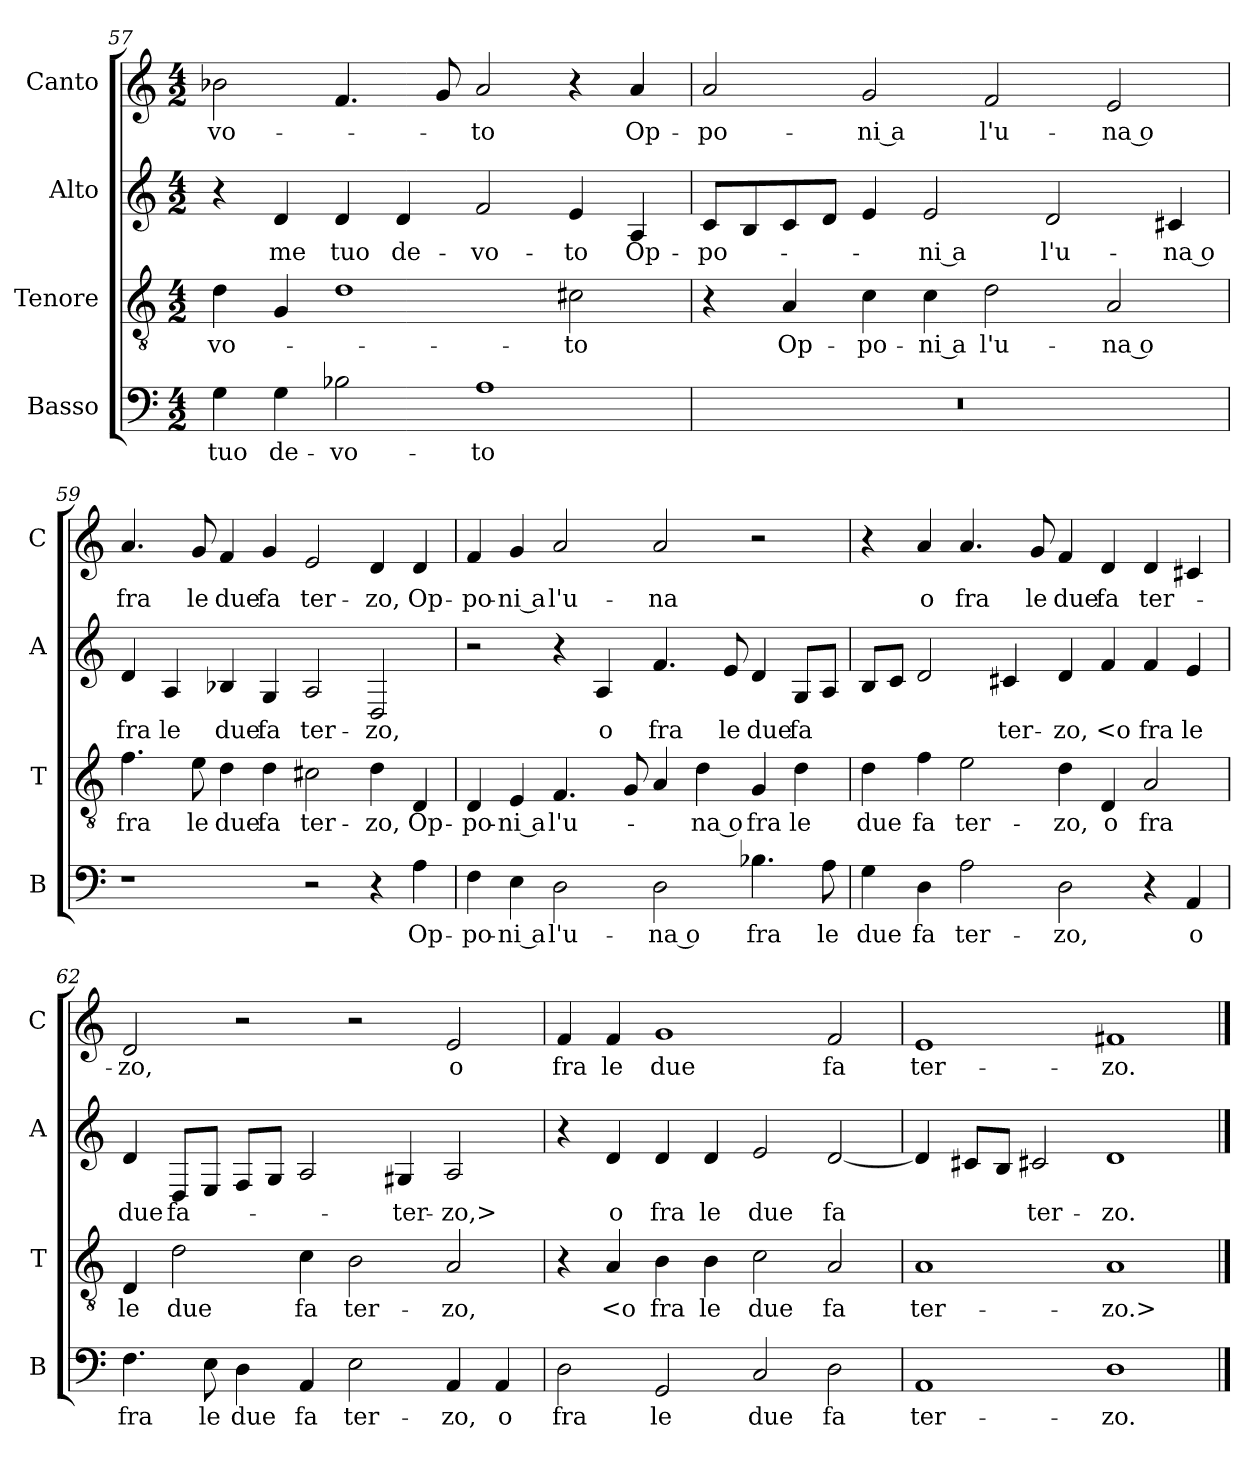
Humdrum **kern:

**kern	**text	**kern	**text	**kern	**text	**kern	**text
*part4	*part4	*part3	*part3	*part2	*part2	*part1	*part1
*staff4	*staff4	*staff3	*staff3	*staff2	*staff2	*staff1	*staff1
*I"Basso	*	*I"Tenore	*	*I"Alto	*	*I"Canto	*
*I'B	*	*I'T	*	*I'A	*	*I'C	*
*clefF4	*	*clefGv2	*	*clefG2	*	*clefG2	*
*k[]	*	*k[]	*	*k[]	*	*k[]	*
*C:	*	*C:	*	*C:	*	*C:	*
*M4/2	*	*M4/2	*	*M4/2	*	*M4/2	*
=57	=57	=57	=57	=57	=57	=57	=57
4G	tuo	4d	-vo-	4r	.	2b-X	-vo-
4G	de-	4G	.	4d	me	.	.
2B-X	-vo-	1d	.	4d	tuo	4.f	.
.	.	.	.	4d	de-	.	.
.	.	.	.	.	.	8g	.
1A	-to	.	.	2f	-vo-	2a	-to
.	.	2c#X	-to	4e	-to	4r	.
.	.	.	.	4A	Op-	4a	Op-
=58	=58	=58	=58	=58	=58	=58	=58
0r	.	4r	.	8cL	-po-	2a	-po-
.	.	.	.	8B	.	.	.
.	.	4A	Op-	8c	.	.	.
.	.	.	.	8dJ	.	.	.
.	.	4c	-po-	4e	.	2g	-ni a
.	.	4c	-ni a	2e	-ni a	.	.
.	.	2d	l'u-	.	.	2f	l'u-
.	.	.	.	2d	l'u-	.	.
.	.	2A	-na o	.	.	2e	-na o
.	.	.	.	4c#X	-na o	.	.
=59	=59	=59	=59	=59	=59	=59	=59
1r	.	4.f	fra	4d	fra	4.a	fra
.	.	.	.	4A	le	.	.
.	.	8e	le	.	.	8g	le
.	.	4d	due	4B-X	due	4f	due
.	.	4d	fa	4G	fa	4g	fa
2r	.	2c#X	ter-	2A	ter-	2e	ter-
4r	.	4d	-zo,	2D	-zo,	4d	-zo,
4A	Op-	4D	Op-	.	.	4d	Op-
=60	=60	=60	=60	=60	=60	=60	=60
4F	-po-	4D	-po-	2r	.	4f	-po-
4E	-ni a	4E	-ni a	.	.	4g	-ni a
2D	l'u-	4.F	l'u-	4r	.	2a	l'u-
.	.	.	.	4A	o	.	.
.	.	8G	.	.	.	.	.
2D	-na o	4A	.	4.f	fra	2a	-na
.	.	4d	-na o	.	.	.	.
.	.	.	.	8e	le	.	.
4.B-X	fra	4G	fra	4d	due	2r	.
.	.	4d	le	8GL	fa	.	.
8A	le	.	.	8AJ	.	.	.
=61	=61	=61	=61	=61	=61	=61	=61
4G	due	4d	due	8BL	.	4r	.
.	.	.	.	8cJ	.	.	.
4D	fa	4f	fa	2d	.	4a	o
2A	ter-	2e	ter-	.	.	4.a	fra
.	.	.	.	4c#X	ter-	.	.
.	.	.	.	.	.	8g	le
2D	-zo,	4d	-zo,	4d	-zo,	4f	due
.	.	4D	o	4f	<o	4d	fa
4r	.	2A	fra	4f	fra	4d	ter-
4AA	o	.	.	4e	le	4c#X	.
=62	=62	=62	=62	=62	=62	=62	=62
4.F	fra	4D	le	4d	due	2d	-zo,
.	.	2d	due	8DL	fa-	.	.
8E	le	.	.	8EJ	.	.	.
4D	due	.	.	8FL	.	2r	.
.	.	.	.	8GJ	.	.	.
4AA	fa	4c	fa	2A	.	.	.
2E	ter-	2B	ter-	.	.	2r	.
.	.	.	.	4G#X	-ter-	.	.
4AA	-zo,	2A	-zo,	2A	-zo,>	2e	o
4AA	o	.	.	.	.	.	.
=63	=63	=63	=63	=63	=63	=63	=63
2D	fra	4r	.	4r	.	4f	fra
.	.	4A	<o	4d	o	4f	le
2GG	le	4B	fra	4d	fra	1g	due
.	.	4B	le	4d	le	.	.
2C	due	2c	due	2e	due	.	.
2D	fa	2A	fa	[2d	fa	2f	fa
=64	=64	=64	=64	=64	=64	=64	=64
1AA	ter-	1A	ter-	4d]	.	1e	ter-
.	.	.	.	8c#XL	.	.	.
.	.	.	.	8BJ	.	.	.
.	.	.	.	2c#X	ter-	.	.
1D	-zo.	1A	-zo.>	1d	-zo.	1f#X	-zo.
==	==	==	==	==	==	==	==
*-	*-	*-	*-	*-	*-	*-	*-
